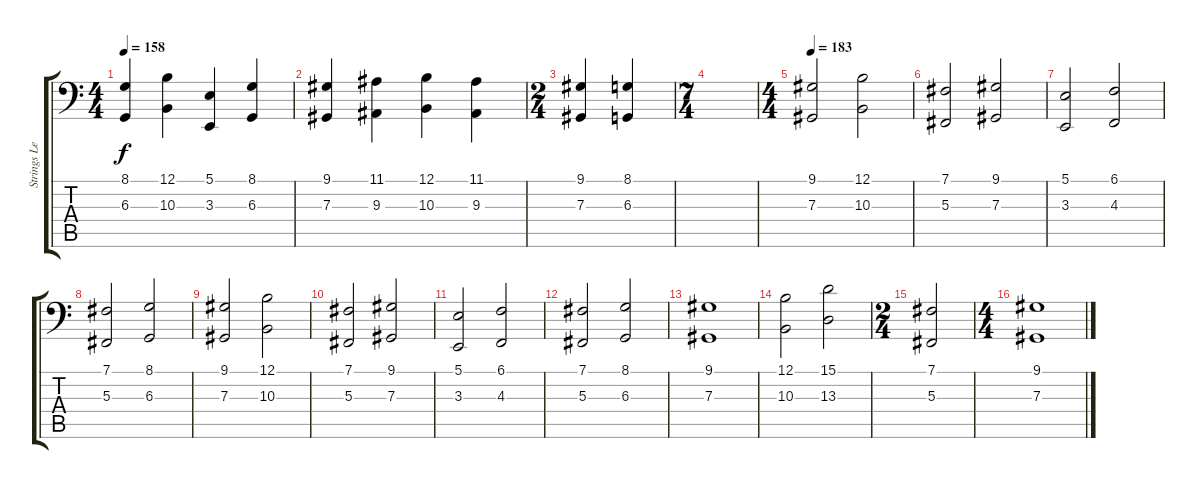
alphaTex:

\track ("Strings LeftHand" "Strings Le") {instrument stringensemble1}
\staff {score tabs}
\tuning (B2 Gb2 Db2 Ab1 Eb1 Bb0) {hide}
\ts (4 4)
\tempo 158
\clef f4
\ks c
(8.1 6.3).4{dy f} (12.1 10.3).4 (5.1 3.3).4 (8.1 6.3).4 |
(9.1 7.3).4 (11.1 9.3).4 (12.1 10.3).4 (11.1 9.3).4 |
\ts (2 4)
(9.1 7.3).4 (8.1 6.3).4 |
\ts (7 4)
|
\ts (4 4)
\tempo 183
(9.1 7.3).2 (12.1 10.3).2 |
(7.1 5.3).2 (9.1 7.3).2 |
(5.1 3.3).2 (6.1 4.3).2 |
(7.1 5.3).2 (8.1 6.3).2 |
(9.1 7.3).2 (12.1 10.3).2 |
(7.1 5.3).2 (9.1 7.3).2 |
(5.1 3.3).2 (6.1 4.3).2 |
(7.1 5.3).2 (8.1 6.3).2 |
(9.1 7.3).1 |
(12.1 10.3).2 (15.1 13.3).2 |
\ts (2 4)
(7.1 5.3).2 |
\ts (4 4)
(9.1 7.3).1
